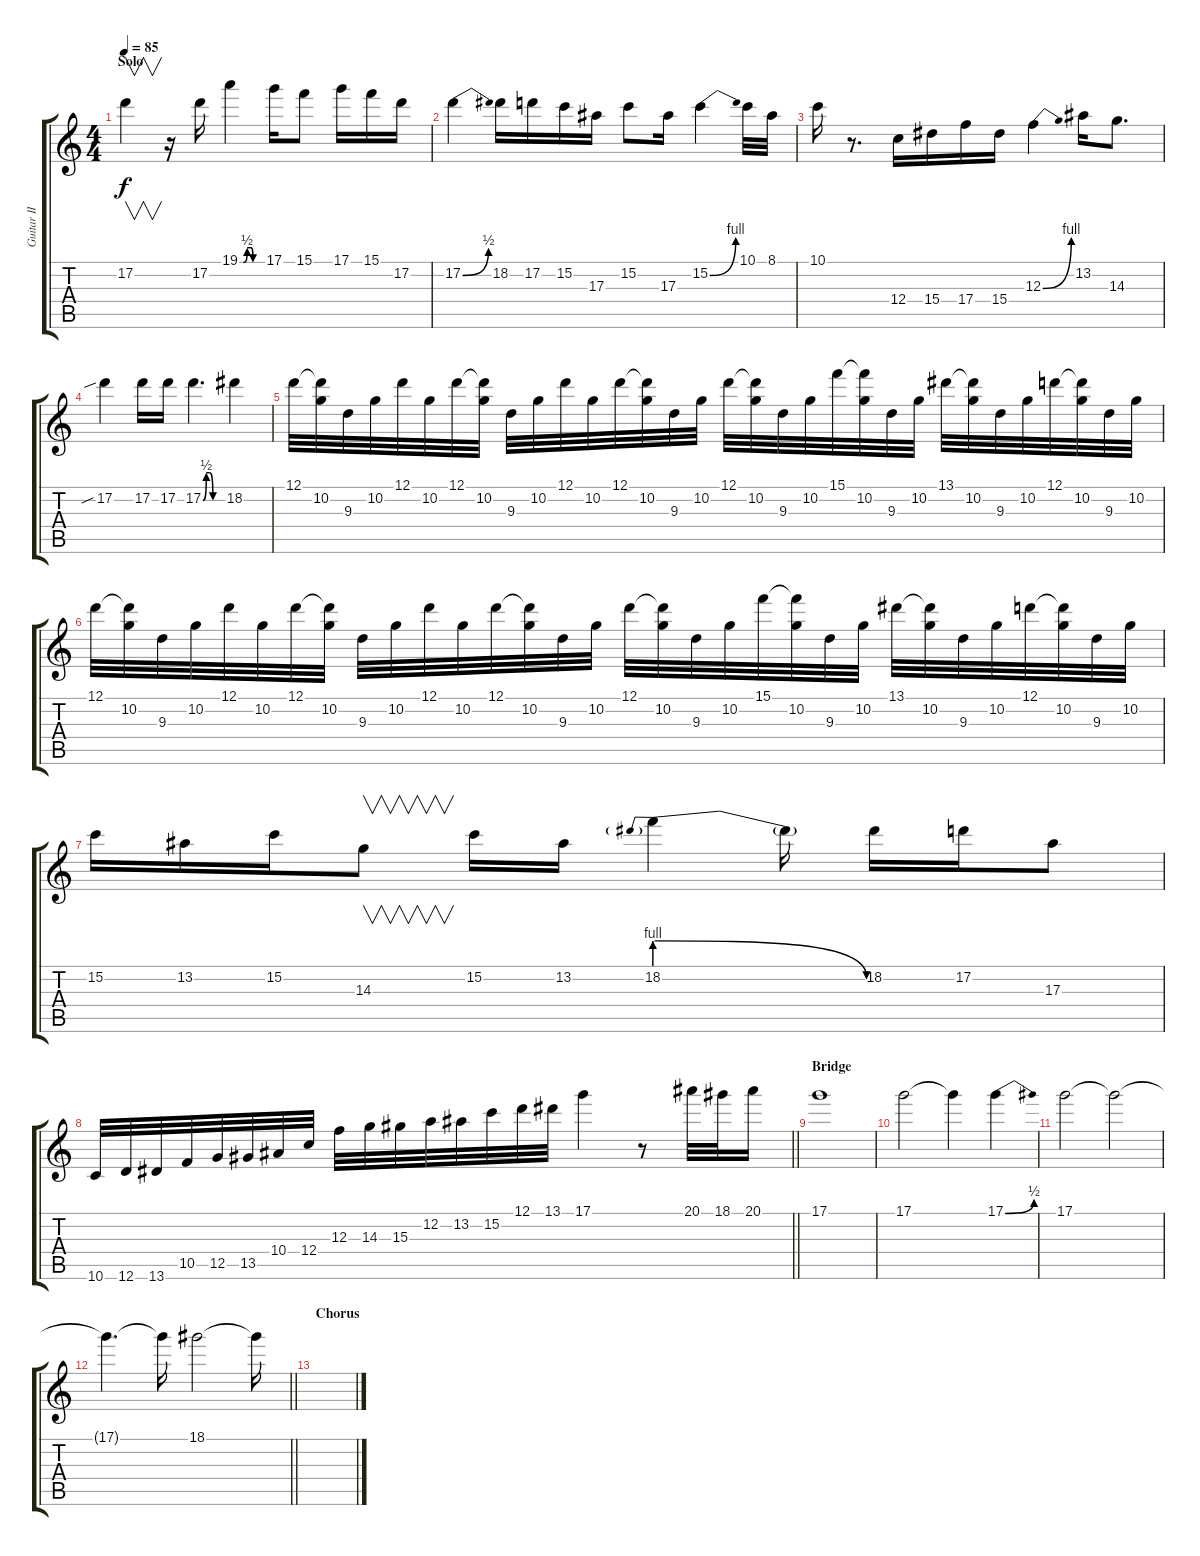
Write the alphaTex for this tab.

\track ("Guitar II" "Guitar II") {instrument distortionguitar}
\staff {score tabs}
\tuning (D4 A3 F3 C3 G2 D2) {hide}
\ts (4 4)
\section ("" "Solo")
\tempo 85
\clef g2
\ks c
17.2.4{v dy f} r.16 17.2.16 19.1{be (custom 0 0 10 0 20 2 30 2 35 0 60 0)}.4 17.1.16 15.1.8 17.1.16 15.1.16 17.2.16 |
17.2{be (bend 0 0 60 2)}.4 18.2.16 17.2.16 15.2.16 17.3.16 15.2.8 17.3.16 15.2{be (bend 0 0 60 4)}.4 10.1.32 8.1.32 |
10.1.16 r.8{d} 12.4.16 15.4.16 17.4.16 15.4.16 12.3{be (bend 0 0 60 4)}.4 13.2.16 14.3.8{d} |
17.2{sib}.4 17.2.16 17.2.16 17.2{be (custom 0 0 10 2 20 2 30 0 60 0)}.4{d} 18.2.4 |
12.1.32 (12.1{t} 10.2).32 9.3.32 10.2.32 12.1.32 10.2.32 12.1.32 (12.1{t} 10.2).32 9.3.32 10.2.32 12.1.32 10.2.32 12.1.32 (12.1{t} 10.2).32 9.3.32 10.2.32 12.1.32 (12.1{t} 10.2).32 9.3.32 10.2.32 15.1.32 (15.1{t} 10.2).32 9.3.32 10.2.32 13.1.32 (13.1{t} 10.2).32 9.3.32 10.2.32 12.1.32 (12.1{t} 10.2).32 9.3.32 10.2.32 |
12.1.32 (12.1{t} 10.2).32 9.3.32 10.2.32 12.1.32 10.2.32 12.1.32 (12.1{t} 10.2).32 9.3.32 10.2.32 12.1.32 10.2.32 12.1.32 (12.1{t} 10.2).32 9.3.32 10.2.32 12.1.32 (12.1{t} 10.2).32 9.3.32 10.2.32 15.1.32 (15.1{t} 10.2).32 9.3.32 10.2.32 13.1.32 (13.1{t} 10.2).32 9.3.32 10.2.32 12.1.32 (12.1{t} 10.2).32 9.3.32 10.2.32 |
15.2.16 13.2.16 15.2.16 14.3.8{v} 15.2.16 13.2.16 18.2{be (prebendrelease 0 4 60 0)}.4 18.2{t}.16 18.2.16 17.2.16 17.3.8 |
\barLineRight lightlight
10.6.32 12.6.32 13.6.32 10.5.32 12.5.32 13.5.32 10.4.32 12.4.32 12.3.32 14.3.32 15.3.32 12.2.32 13.2.32 15.2.32 12.1.32 13.1.32 17.1.4 r.8 20.1.32 18.1.32 20.1.16 |
\section ("" "Bridge")
17.1.1 |
17.1.2 17.1{t}.4 17.1{be (bend 0 0 60 2)}.4 |
17.1.2 17.1{t}.2 |
\barLineRight lightlight
17.1{t}.4{d} 17.1{t}.16 18.1.2 18.1{t}.16 |
\section ("" "Chorus")
